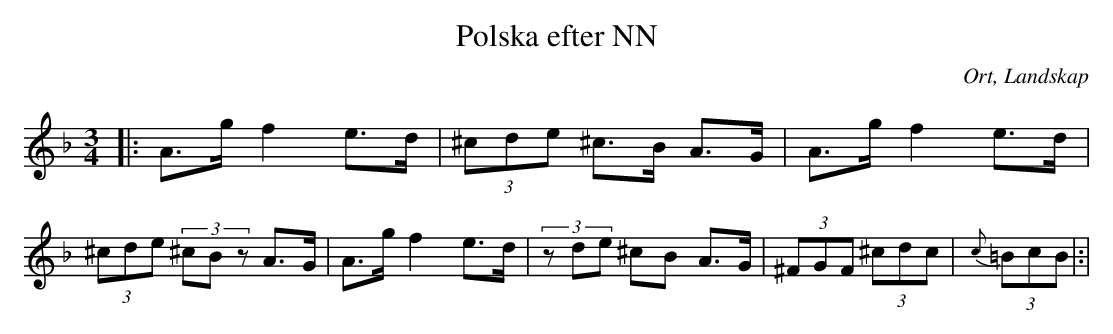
X:1
T:Polska efter NN
O:Ort, Landskap
M:3/4
L:1/8
K:Dm
|: A>g f2 e>d|(3^cde ^c>B A>G|A>g f2 e>d|(3^cde (3^cBz A>G|A>g f2 e>d|(3zde ^cB A>G|(3^FGF (3^cdc|{c}(3=BcB|:|
